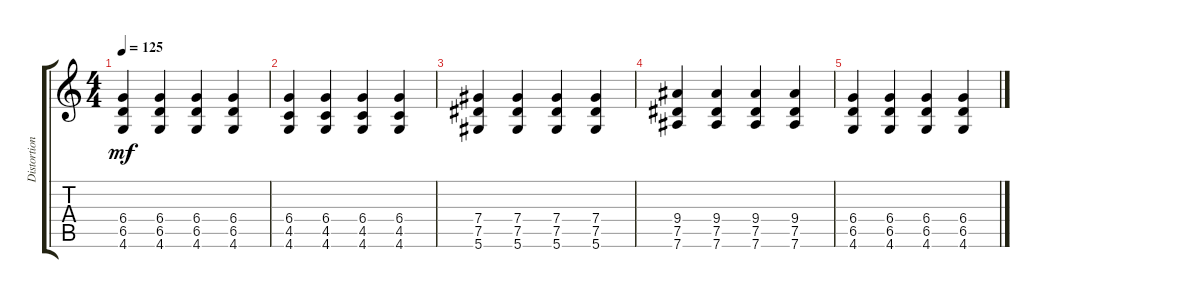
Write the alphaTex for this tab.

\track ("Distortion" "Distortion") {instrument distortionguitar}
\staff {score tabs}
\tuning (Eb4 Bb3 Gb3 Db3 Ab2 Eb2) {hide}
\ts (4 4)
\tempo 125
\clef g2
\ks c
(6.4 6.5 4.6).4{dy mf} (6.4 6.5 4.6).4 (6.4 6.5 4.6).4 (6.4 6.5 4.6).4 |
(6.4 4.5 4.6).4 (6.4 4.5 4.6).4 (6.4 4.5 4.6).4 (6.4 4.5 4.6).4 |
(7.4 7.5 5.6).4 (7.4 7.5 5.6).4 (7.4 7.5 5.6).4 (7.4 7.5 5.6).4 |
(9.4 7.5 7.6).4 (9.4 7.5 7.6).4 (9.4 7.5 7.6).4 (9.4 7.5 7.6).4 |
(6.4 6.5 4.6).4 (6.4 6.5 4.6).4 (6.4 6.5 4.6).4 (6.4 6.5 4.6).4
